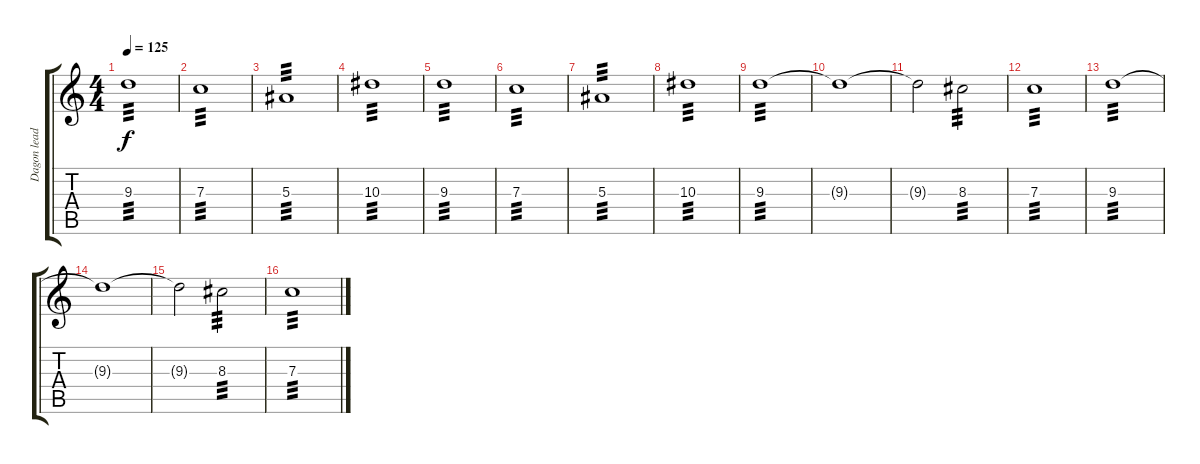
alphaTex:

\track ("Dagon lead" "Dagon lead") {instrument acousticguitarsteel}
\staff {score tabs}
\tuning (D4 A3 F3 C3 G2 D2) {hide}
\ts (4 4)
\tempo 125
\clef g2
\ks c
9.3.1{tp 3 dy f} |
7.3.1{tp 3} |
5.3.1{tp 3} |
10.3.1{tp 3} |
9.3.1{tp 3} |
7.3.1{tp 3} |
5.3.1{tp 3} |
10.3.1{tp 3} |
9.3.1{tp 3} |
9.3{t}.1 |
9.3{t}.2 8.3.2{tp 3} |
7.3.1{tp 3} |
9.3.1{tp 3} |
9.3{t}.1 |
9.3{t}.2 8.3.2{tp 3} |
7.3.1{tp 3}
